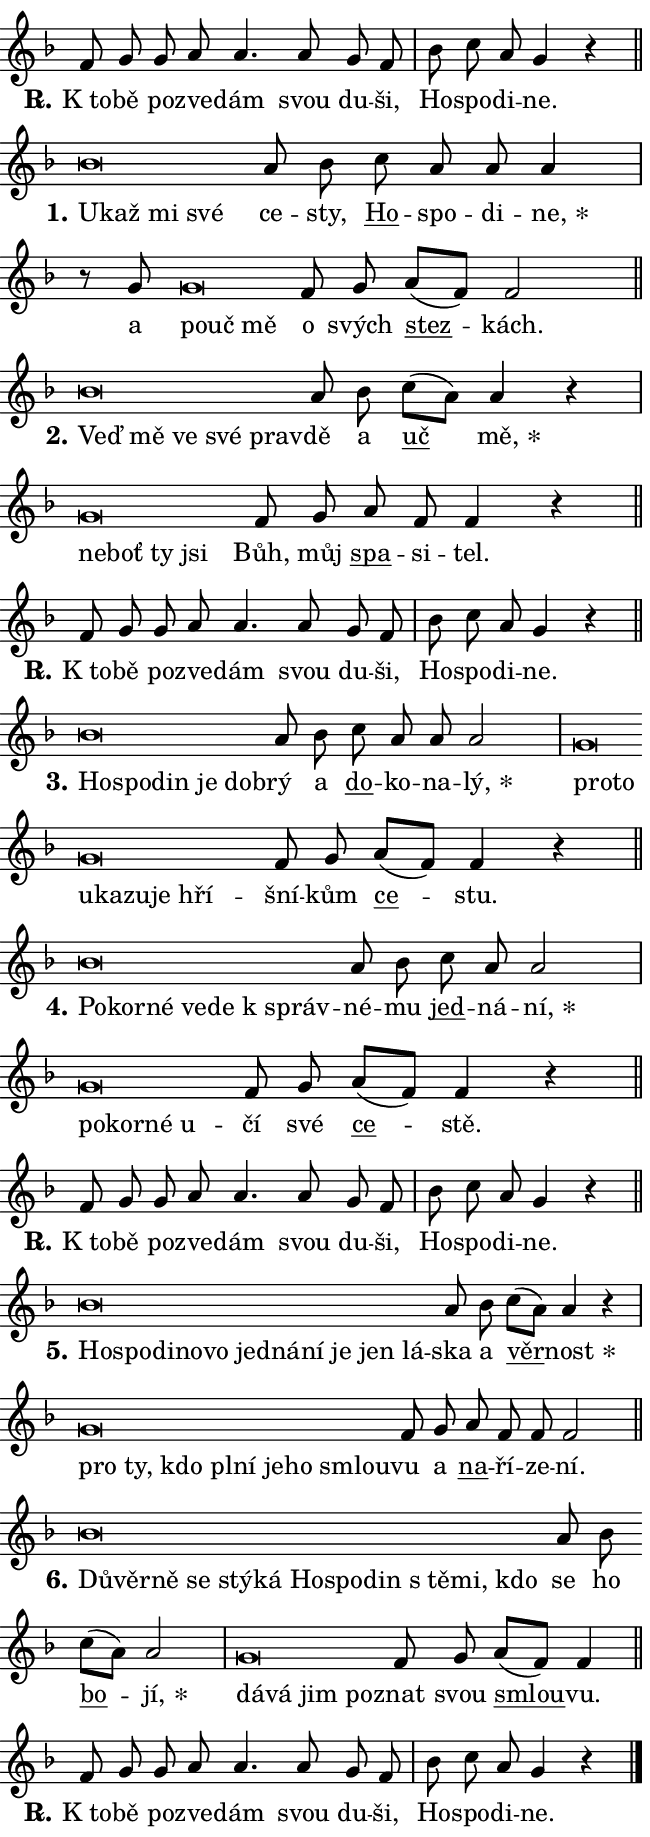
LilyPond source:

\version "2.24.0"
\header { tagline = "" }
\paper {
  indent = 0\cm
  top-margin = 0\cm
  right-margin = 0.13\cm % to fit lyric hyphens
  bottom-margin = 0\cm
  left-margin = 0\cm
  paper-width = 11\cm
  page-breaking = #ly:one-page-breaking
  system-system-spacing.basic-distance = #11
  score-system-spacing.basic-distance = #11
  ragged-last = ##f
}


%% Author: Thomas Morley
%% https://lists.gnu.org/archive/html/lilypond-user/2020-05/msg00002.html
#(define (line-position grob)
"Returns position of @var[grob} in current system:
   @code{'start}, if at first time-step
   @code{'end}, if at last time-step
   @code{'middle} otherwise
"
  (let* ((col (ly:item-get-column grob))
         (ln (ly:grob-object col 'left-neighbor))
         (rn (ly:grob-object col 'right-neighbor))
         (col-to-check-left (if (ly:grob? ln) ln col))
         (col-to-check-right (if (ly:grob? rn) rn col))
         (break-dir-left
           (and
             (ly:grob-property col-to-check-left 'non-musical #f)
             (ly:item-break-dir col-to-check-left)))
         (break-dir-right
           (and
             (ly:grob-property col-to-check-right 'non-musical #f)
             (ly:item-break-dir col-to-check-right))))
        (cond ((eqv? 1 break-dir-left) 'start)
              ((eqv? -1 break-dir-right) 'end)
              (else 'middle))))

#(define (tranparent-at-line-position vctor)
  (lambda (grob)
  "Relying on @code{line-position} select the relevant enry from @var{vctor}.
Used to determine transparency,"
    (case (line-position grob)
      ((end) (not (vector-ref vctor 0)))
      ((middle) (not (vector-ref vctor 1)))
      ((start) (not (vector-ref vctor 2))))))

noteHeadBreakVisibility =
#(define-music-function (break-visibility)(vector?)
"Makes @code{NoteHead}s transparent relying on @var{break-visibility}"
#{
  \override NoteHead.transparent =
    #(tranparent-at-line-position break-visibility)
#})

#(define delete-ledgers-for-transparent-note-heads
  (lambda (grob)
    "Reads whether a @code{NoteHead} is transparent.
If so this @code{NoteHead} is removed from @code{'note-heads} from
@var{grob}, which is supposed to be @code{LedgerLineSpanner}.
As a result ledgers are not printed for this @code{NoteHead}"
    (let* ((nhds-array (ly:grob-object grob 'note-heads))
           (nhds-list
             (if (ly:grob-array? nhds-array)
                 (ly:grob-array->list nhds-array)
                 '()))
           ;; Relies on the transparent-property being done before
           ;; Staff.LedgerLineSpanner.after-line-breaking is executed.
           ;; This is fragile ...
           (to-keep
             (remove
               (lambda (nhd)
                 (ly:grob-property nhd 'transparent #f))
               nhds-list)))
      ;; TODO find a better method to iterate over grob-arrays, similiar
      ;; to filter/remove etc for lists
      ;; For now rebuilt from scratch
      (set! (ly:grob-object grob 'note-heads)  '())
      (for-each
        (lambda (nhd)
          (ly:pointer-group-interface::add-grob grob 'note-heads nhd))
        to-keep))))

squashNotes = {
  \override NoteHead.X-extent = #'(-0.2 . 0.2)
  \override NoteHead.Y-extent = #'(-0.75 . 0)
  \override NoteHead.stencil =
    #(lambda (grob)
       (let ((pos (ly:grob-property grob 'staff-position)))
         (begin
           (if (< pos -7) (display "ERROR: Lower brevis then expected\n") (display ""))
           (if (<= pos -6) ly:text-interface::print ly:note-head::print))))
}
unSquashNotes = {
  \revert NoteHead.X-extent
  \revert NoteHead.Y-extent
  \revert NoteHead.stencil
}

hideNotes = \noteHeadBreakVisibility #begin-of-line-visible
unHideNotes = \noteHeadBreakVisibility #all-visible

% work-around for resetting accidentals
% https://lilypond.org/doc/v2.23/Documentation/notation/displaying-rhythms#unmetered-music
cadenzaMeasure = {
  \cadenzaOff
  \partial 1024 s1024
  \cadenzaOn
}

#(define-markup-command (accent layout props text) (markup?)
  "Underline accented syllable"
  (interpret-markup layout props
    #{\markup \override #'(offset . 4.3) \underline { #text }#}))

responsum = \markup \concat {
  "R" \hspace #-1.05 \path #0.1 #'((moveto 0 0.07) (lineto 0.9 0.8)) \hspace #0.05 "."
}

spaceSize = #0.6828661417322834 % exact space size for TeX Gyre Schola

\layout {
  \context {
    \Staff
    \remove "Time_signature_engraver"
    \override LedgerLineSpanner.after-line-breaking = #delete-ledgers-for-transparent-note-heads
  }
  \context {
    \Lyrics {
      \override LyricSpace.minimum-distance = \spaceSize
      \override LyricText.font-name = #"TeX Gyre Schola"
      \override LyricText.font-size = 1
      \override StanzaNumber.font-name = #"TeX Gyre Schola Bold"
      \override StanzaNumber.font-size = 1
    }
  }
  \context {
    \Score 
    \override NoteHead.text =
      #(lambda (grob) 
        (let ((pos (ly:grob-property grob 'staff-position)))
          #{\markup {
            \combine
              \halign #-0.55 \raise #(if (= pos -6) 0 0.5) \override #'(thickness . 2) \draw-line #'(3.2 . 0)
              \musicglyph "noteheads.sM1"
          }#}))
  }
}

% magnetic-lyrics.ily
%
%   written by
%     Jean Abou Samra <jean@abou-samra.fr>
%     Werner Lemberg <wl@gnu.org>
%
%   adapted by
%     Jiri Hon <jiri.hon@gmail.com>
%
% Version 2022-Apr-15

% https://www.mail-archive.com/lilypond-user@gnu.org/msg149350.html

#(define (Left_hyphen_pointer_engraver context)
   "Collect syllable-hyphen-syllable occurrences in lyrics and store
them in properties.  This engraver only looks to the left.  For
example, if the lyrics input is @code{foo -- bar}, it does the
following.

@itemize @bullet
@item
Set the @code{text} property of the @code{LyricHyphen} grob between
@q{foo} and @q{bar} to @code{foo}.

@item
Set the @code{left-hyphen} property of the @code{LyricText} grob with
text @q{foo} to the @code{LyricHyphen} grob between @q{foo} and
@q{bar}.
@end itemize

Use this auxiliary engraver in combination with the
@code{lyric-@/text::@/apply-@/magnetic-@/offset!} hook."
   (let ((hyphen #f)
         (text #f))
     (make-engraver
      (acknowledgers
       ((lyric-syllable-interface engraver grob source-engraver)
        (set! text grob)))
      (end-acknowledgers
       ((lyric-hyphen-interface engraver grob source-engraver)
        ;(when (not (grob::has-interface grob 'lyric-space-interface))
          (set! hyphen grob)));)
      ((stop-translation-timestep engraver)
       (when (and text hyphen)
         (ly:grob-set-object! text 'left-hyphen hyphen))
       (set! text #f)
       (set! hyphen #f)))))

#(define (lyric-text::apply-magnetic-offset! grob)
   "If the space between two syllables is less than the value in
property @code{LyricText@/.details@/.squash-threshold}, move the right
syllable to the left so that it gets concatenated with the left
syllable.

Use this function as a hook for
@code{LyricText@/.after-@/line-@/breaking} if the
@code{Left_@/hyphen_@/pointer_@/engraver} is active."
   (let ((hyphen (ly:grob-object grob 'left-hyphen #f)))
     (when hyphen
       (let ((left-text (ly:spanner-bound hyphen LEFT)))
         (when (grob::has-interface left-text 'lyric-syllable-interface)
           (let* ((common (ly:grob-common-refpoint grob left-text X))
                  (this-x-ext (ly:grob-extent grob common X))
                  (left-x-ext
                   (begin
                     ;; Trigger magnetism for left-text.
                     (ly:grob-property left-text 'after-line-breaking)
                     (ly:grob-extent left-text common X)))
                  ;; `delta` is the gap width between two syllables.
                  (delta (- (interval-start this-x-ext)
                            (interval-end left-x-ext)))
                  (details (ly:grob-property grob 'details))
                  (threshold (assoc-get 'squash-threshold details 0.2)))
             (when (< delta threshold)
               (let* (;; We have to manipulate the input text so that
                      ;; ligatures crossing syllable boundaries are not
                      ;; disabled.  For languages based on the Latin
                      ;; script this is essentially a beautification.
                      ;; However, for non-Western scripts it can be a
                      ;; necessity.
                      (lt (ly:grob-property left-text 'text))
                      (rt (ly:grob-property grob 'text))
                      (is-space (grob::has-interface hyphen 'lyric-space-interface))
                      (space (if is-space " " ""))
                      (extra-delta (if is-space spaceSize 0))
                      ;; Append new syllable.
                      (ltrt-space (if (and (string? lt) (string? rt))
                                (string-append lt space rt)
                                (make-concat-markup (list lt space rt))))
                      ;; Right-align `ltrt` to the right side.
                      (ltrt-space-markup (grob-interpret-markup
                               grob
                               (make-translate-markup
                                (cons (interval-length this-x-ext) 0)
                                (make-right-align-markup ltrt-space)))))
                 (begin
                   ;; Don't print `left-text`.
                   (ly:grob-set-property! left-text 'stencil #f)
                   ;; Set text and stencil (which holds all collected
                   ;; syllables so far) and shift it to the left.
                   (ly:grob-set-property! grob 'text ltrt-space)
                   (ly:grob-set-property! grob 'stencil ltrt-space-markup)
                   (ly:grob-translate-axis! grob (- (- delta extra-delta)) X))))))))))


#(define (lyric-hyphen::displace-bounds-first grob)
   ;; Make very sure this callback isn't triggered too early.
   (let ((left (ly:spanner-bound grob LEFT))
         (right (ly:spanner-bound grob RIGHT)))
     (ly:grob-property left 'after-line-breaking)
     (ly:grob-property right 'after-line-breaking)
     (ly:lyric-hyphen::print grob)))

squashThreshold = #0.4

\layout {
  \context {
    \Lyrics
    \consists #Left_hyphen_pointer_engraver
    \override LyricText.after-line-breaking =
      #lyric-text::apply-magnetic-offset!
    \override LyricHyphen.stencil = #lyric-hyphen::displace-bounds-first
    \override LyricText.details.squash-threshold = \squashThreshold
    \override LyricHyphen.minimum-distance = 0
    \override LyricHyphen.minimum-length = \squashThreshold
  }
}

squashText = \override LyricText.details.squash-threshold = 9999
unSquashText = \override LyricText.details.squash-threshold = \squashThreshold

leftText = \override LyricText.self-alignment-X = #LEFT
unLeftText = \revert LyricText.self-alignment-X

starOffset = #(lambda (grob) 
                (let ((x_offset (ly:self-alignment-interface::aligned-on-x-parent grob)))
                  (if (= x_offset 0) 0 (+ x_offset 1.2))))

star = #(define-music-function (syllable)(string?)
"Append star separator at the end of a syllable"
#{
  \once \override LyricText.X-offset = #starOffset
  \lyricmode { \markup {
    #syllable
    \override #'((font-name . "TeX Gyre Schola Bold")) \hspace #0.2 \lower #0.65 \larger "*"
  } }
#})

starAccent = #(define-music-function (syllable)(string?)
"Append star separator at the end of a syllable and make accent"
#{
  \once \override LyricText.X-offset = #starOffset
  \lyricmode { \markup {
    \accent #syllable
    \override #'((font-name . "TeX Gyre Schola Bold")) \hspace #0.2 \lower #0.65 \larger "*"
  } }
#})

breath = #(define-music-function (syllable)(string?)
"Append breathing indicator at the end of a syllable"
#{
  \lyricmode { \markup { #syllable "+" } }
#})

optionalBreath = #(define-music-function (syllable)(string?)
"Append optional breathing indicator at the end of a syllable"
#{
  \lyricmode { \markup { #syllable "(+)" } }
#})


\score {
    <<
        \new Voice = "melody" { \cadenzaOn \key f \major \relative { f'8 g g a a4. a8 g f \cadenzaMeasure \bar "|" bes c a g4 r \cadenzaMeasure \bar "||" \break } }
        \new Lyrics \lyricsto "melody" { \lyricmode { \set stanza = \responsum
"K to" -- bě po -- zve -- dám svou du -- ši, Ho -- spo -- di -- ne. } }
    >>
    \layout {}
}

\score {
    <<
        \new Voice = "melody" { \cadenzaOn \key f \major \relative { \squashNotes bes'\breve*1/16 \hideNotes \breve*1/16 \bar "" \breve*1/16 \breve*1/16 \bar "" \unHideNotes \unSquashNotes a8 bes \bar "" c a a a4 \cadenzaMeasure \bar "|" r8 g \squashNotes g\breve*1/16 \hideNotes \breve*1/16 \breve*1/16 \bar "" \unHideNotes \unSquashNotes f8 g \bar "" a[( f)] f2 \cadenzaMeasure \bar "||" \break } }
        \new Lyrics \lyricsto "melody" { \lyricmode { \set stanza = "1."
\leftText U -- \squashText kaž mi své \unLeftText \unSquashText ce -- sty, \markup \accent Ho -- spo -- di -- \star ne, a \leftText po -- \squashText uč mě \unLeftText \unSquashText o svých \markup \accent stez -- kách. } }
    >>
    \layout {}
}

\score {
    <<
        \new Voice = "melody" { \cadenzaOn \key f \major \relative { \squashNotes bes'\breve*1/16 \hideNotes \breve*1/16 \bar "" \breve*1/16 \bar "" \breve*1/16 \breve*1/16 \bar "" \unHideNotes \unSquashNotes a8 bes \bar "" c[( a)] a4 r \cadenzaMeasure \bar "|" \squashNotes g\breve*1/16 \hideNotes \breve*1/16 \bar "" \breve*1/16 \breve*1/16 \bar "" \unHideNotes \unSquashNotes f8 g \bar "" a f f4 r \cadenzaMeasure \bar "||" \break } }
        \new Lyrics \lyricsto "melody" { \lyricmode { \set stanza = "2."
\leftText Veď \squashText mě ve své prav -- \unLeftText \unSquashText dě a \markup \accent uč \star mě, \leftText ne -- \squashText boť ty jsi \unLeftText \unSquashText Bůh, můj \markup \accent spa -- si -- tel. } }
    >>
    \layout {}
}

\score {
    <<
        \new Voice = "melody" { \cadenzaOn \key f \major \relative { f'8 g g a a4. a8 g f \cadenzaMeasure \bar "|" bes c a g4 r \cadenzaMeasure \bar "||" \break } }
        \new Lyrics \lyricsto "melody" { \lyricmode { \set stanza = \responsum
"K to" -- bě po -- zve -- dám svou du -- ši, Ho -- spo -- di -- ne. } }
    >>
    \layout {}
}

\score {
    <<
        \new Voice = "melody" { \cadenzaOn \key f \major \relative { \squashNotes bes'\breve*1/16 \hideNotes \breve*1/16 \bar "" \breve*1/16 \bar "" \breve*1/16 \breve*1/16 \bar "" \unHideNotes \unSquashNotes a8 bes \bar "" c a a a2 \cadenzaMeasure \bar "|" \squashNotes g\breve*1/16 \hideNotes \breve*1/16 \bar "" \breve*1/16 \bar "" \breve*1/16 \bar "" \breve*1/16 \bar "" \breve*1/16 \breve*1/16 \bar "" \unHideNotes \unSquashNotes f8 g \bar "" a[( f)] f4 r \cadenzaMeasure \bar "||" \break } }
        \new Lyrics \lyricsto "melody" { \lyricmode { \set stanza = "3."
\leftText Ho -- \squashText spo -- din je dob -- \unLeftText \unSquashText rý a \markup \accent do -- ko -- na -- \star lý, \leftText pro -- \squashText to u -- ka -- zu -- je hří -- \unLeftText \unSquashText šní -- kům \markup \accent ce -- stu. } }
    >>
    \layout {}
}

\score {
    <<
        \new Voice = "melody" { \cadenzaOn \key f \major \relative { \squashNotes bes'\breve*1/16 \hideNotes \breve*1/16 \bar "" \breve*1/16 \bar "" \breve*1/16 \bar "" \breve*1/16 \breve*1/16 \bar "" \unHideNotes \unSquashNotes a8 bes \bar "" c a a2 \cadenzaMeasure \bar "|" \squashNotes g\breve*1/16 \hideNotes \breve*1/16 \bar "" \breve*1/16 \breve*1/16 \bar "" \unHideNotes \unSquashNotes f8 g \bar "" a[( f)] f4 r \cadenzaMeasure \bar "||" \break } }
        \new Lyrics \lyricsto "melody" { \lyricmode { \set stanza = "4."
\leftText Po -- \squashText kor -- né ve -- de "k správ" -- \unLeftText \unSquashText né -- mu \markup \accent jed -- ná -- \star ní, \leftText po -- \squashText kor -- né u -- \unLeftText \unSquashText čí své \markup \accent ce -- stě. } }
    >>
    \layout {}
}

\score {
    <<
        \new Voice = "melody" { \cadenzaOn \key f \major \relative { f'8 g g a a4. a8 g f \cadenzaMeasure \bar "|" bes c a g4 r \cadenzaMeasure \bar "||" \break } }
        \new Lyrics \lyricsto "melody" { \lyricmode { \set stanza = \responsum
"K to" -- bě po -- zve -- dám svou du -- ši, Ho -- spo -- di -- ne. } }
    >>
    \layout {}
}

\score {
    <<
        \new Voice = "melody" { \cadenzaOn \key f \major \relative { \squashNotes bes'\breve*1/16 \hideNotes \breve*1/16 \bar "" \breve*1/16 \bar "" \breve*1/16 \bar "" \breve*1/16 \bar "" \breve*1/16 \bar "" \breve*1/16 \bar "" \breve*1/16 \bar "" \breve*1/16 \bar "" \breve*1/16 \breve*1/16 \bar "" \unHideNotes \unSquashNotes a8 bes \bar "" c[( a)] a4 r \cadenzaMeasure \bar "|" \squashNotes g\breve*1/16 \hideNotes \breve*1/16 \bar "" \breve*1/16 \bar "" \breve*1/16 \bar "" \breve*1/16 \bar "" \breve*1/16 \bar "" \breve*1/16 \breve*1/16 \bar "" \unHideNotes \unSquashNotes f8 g \bar "" a f f f2 \cadenzaMeasure \bar "||" \break } }
        \new Lyrics \lyricsto "melody" { \lyricmode { \set stanza = "5."
\leftText Ho -- \squashText spo -- di -- no -- vo jed -- ná -- ní je jen lá -- \unLeftText \unSquashText ska a \markup \accent věr -- \star nost \leftText pro \squashText ty, kdo pl -- ní je -- ho smlou -- \unLeftText \unSquashText vu a \markup \accent na -- ří -- ze -- ní. } }
    >>
    \layout {}
}

\score {
    <<
        \new Voice = "melody" { \cadenzaOn \key f \major \relative { \squashNotes bes'\breve*1/16 \hideNotes \breve*1/16 \bar "" \breve*1/16 \bar "" \breve*1/16 \bar "" \breve*1/16 \bar "" \breve*1/16 \bar "" \breve*1/16 \bar "" \breve*1/16 \bar "" \breve*1/16 \bar "" \breve*1/16 \bar "" \breve*1/16 \breve*1/16 \bar "" \unHideNotes \unSquashNotes a8 bes \bar "" c[( a)] a2 \cadenzaMeasure \bar "|" \squashNotes g\breve*1/16 \hideNotes \breve*1/16 \bar "" \breve*1/16 \breve*1/16 \bar "" \unHideNotes \unSquashNotes f8 g \bar "" a[( f)] f4 \cadenzaMeasure \bar "||" \break } }
        \new Lyrics \lyricsto "melody" { \lyricmode { \set stanza = "6."
\leftText Dů -- \squashText věr -- ně se stý -- ká Ho -- spo -- din "s tě" -- mi, kdo \unLeftText \unSquashText se ho \markup \accent bo -- \star jí, \leftText dá -- \squashText vá jim po -- \unLeftText \unSquashText znat svou \markup \accent smlou -- vu. } }
    >>
    \layout {}
}

\score {
    <<
        \new Voice = "melody" { \cadenzaOn \key f \major \relative { f'8 g g a a4. a8 g f \cadenzaMeasure \bar "|" bes c a g4 r \cadenzaMeasure \bar "||" \break } \bar "|." }
        \new Lyrics \lyricsto "melody" { \lyricmode { \set stanza = \responsum
"K to" -- bě po -- zve -- dám svou du -- ši, Ho -- spo -- di -- ne. } }
    >>
    \layout {}
}
